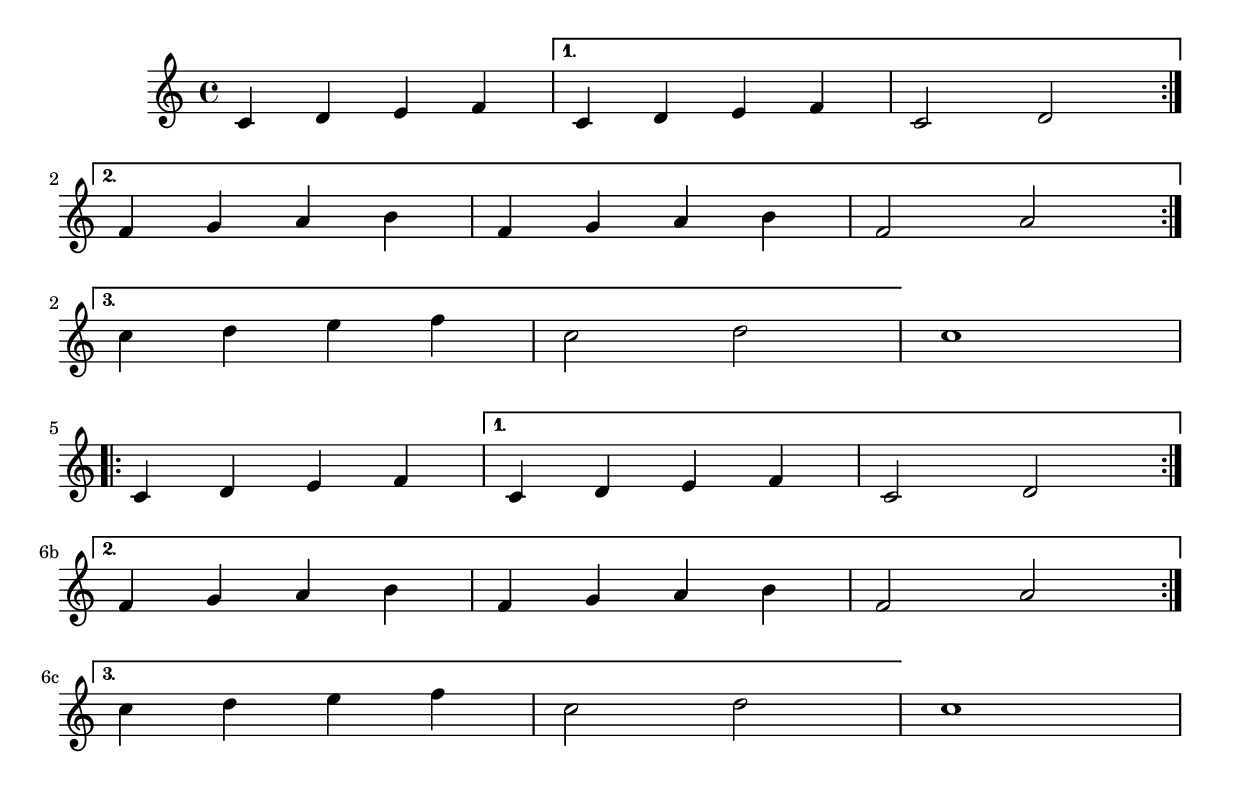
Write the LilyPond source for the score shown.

% DO NOT EDIT this file manually; it is automatically
% generated from Documentation/snippets/new
% Make any changes in Documentation/snippets/new/
% and then run scripts/auxiliar/makelsr.py
%
% This file is in the public domain.
%% Note: this file works from version 2.15.24
\version "2.15.24"

\header {
%% Translation of GIT committish: 5a7301fc350ffc3ab5bd3a2084c91666c9e9a549

  texidoces = "
Se pueden seleccionar dos métodos alternativos para la numeración de
compases, especiales para cuando hay repeticiones.

"
  doctitlees = "Numeración de compases alternativa"


%% Translation of GIT committish: fc1ca638e0b5f66858b9b7a073ceefc1eccb3ed2

  texidocde = "Zwei alternative Methoden können eingestellt werden,
  die die Taktnummerierung beeinflussen, insbesondere bei Wiederholungen."

  doctitlede = "Alternative Taktnummerierung"

%% Translation of GIT committish: af3df3b7c6e062635bdccb739be41962969806a0
  texidocfr = "
Deux méthodes alternatives vous permettent de gérer la numérotation ds
mesures en cas de reprises.

"
  doctitlefr = "Numérotation des mesures et alternatives"

  lsrtags = "editorial-annotations, staff-notation, tweaks-and-overrides"
  texidoc = "Two alternative methods for bar numbering can be set,
  especially for when using repeated music."
  doctitle = "Alternative bar numbering"
} % begin verbatim


\relative c'{
  \set Score.alternativeNumberingStyle = #'numbers
  \repeat volta 3 { c4 d e f | }
    \alternative {
      { c4 d e f | c2 d \break }
      { f4 g a b | f4 g a b | f2 a | \break }
      { c4 d e f | c2 d }
    }
  c1 \break
  \set Score.alternativeNumberingStyle = #'numbers-with-letters
  \repeat volta 3 { c,4 d e f | }
    \alternative {
      { c4 d e f | c2 d \break }
      { f4 g a b | f4 g a b | f2 a | \break }
      { c4 d e f | c2 d }
    }
  c1
}
